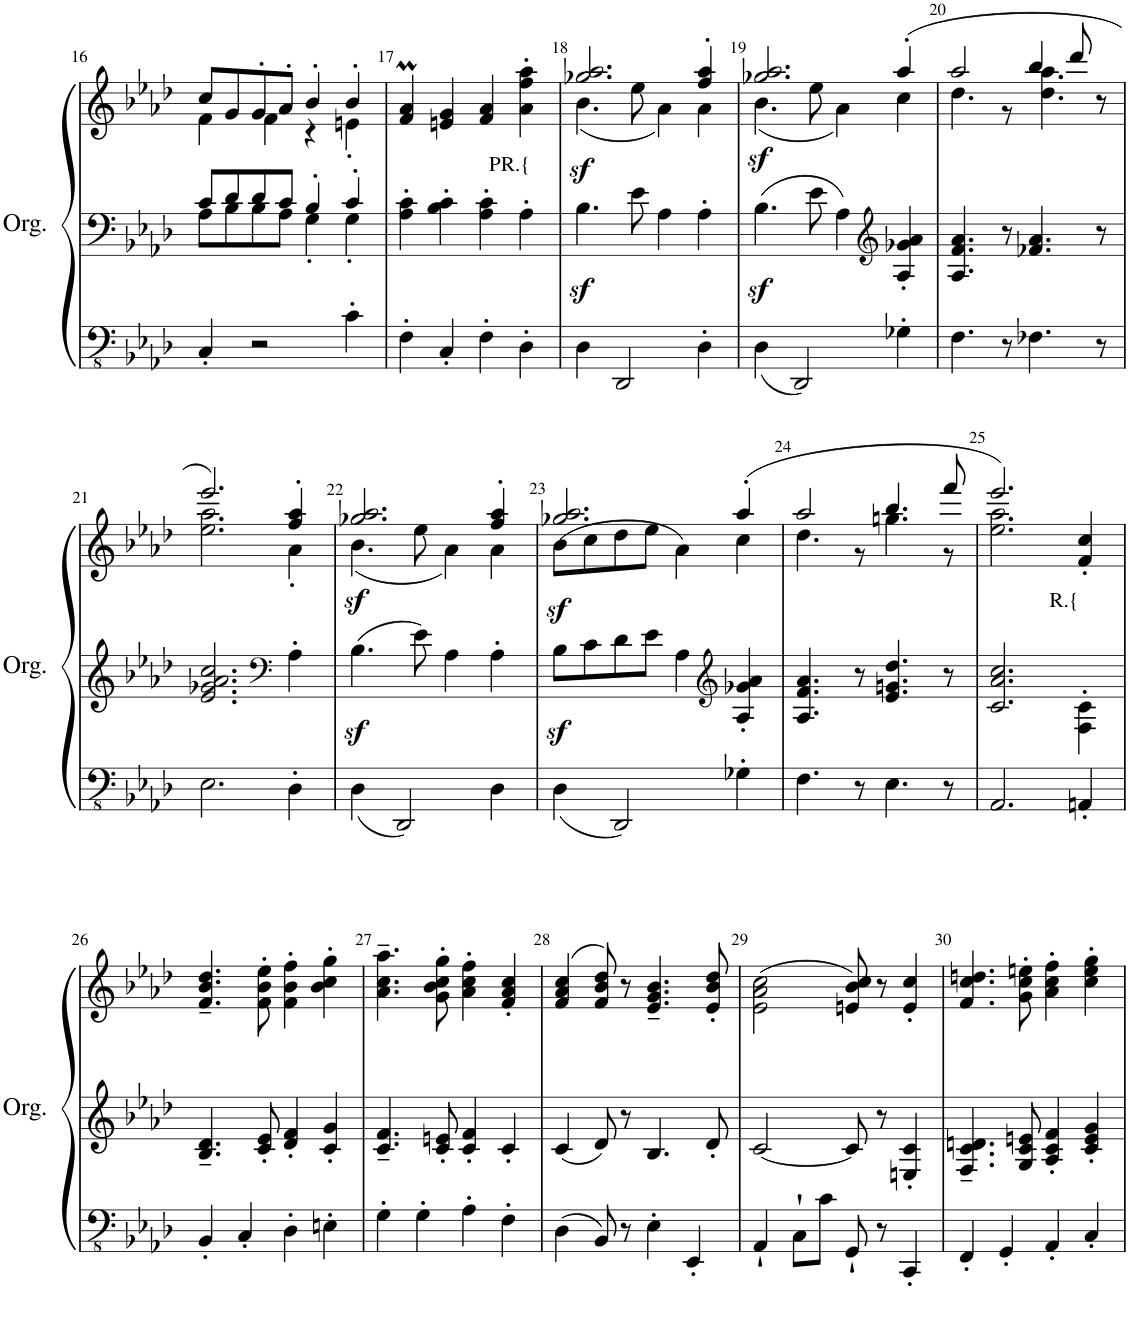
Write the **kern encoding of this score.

**kern	**kern	**kern	**dynam
*part1	*part1	*part1	*part1
*staff3	*staff2	*staff1	*staff1/2/3
*I"Orgue à tuyaux	*	*	*
*I'Org.	*	*	*
!!LO:PB:g=z
*clefFv4	*clefF4	*clefG2	*
*k[b-e-a-d-]	*k[b-e-a-d-]	*k[b-e-a-d-]	*
*M4/4	*M4/4	*M4/4	*
*met(c)	*met(c)	*met(c)	*
=16	=16	=16	=16
*	*^	*^	*
4CC'/	8c/L	8A-\L	8cc/L	4f\	.
.	8d-/	8B-\	8g/	.	.
2r	8d-/	8B-\	8g'/	4f\	.
.	8c/J	8A-\J	8a-'/J	.	.
.	4B-'/	4G'\	4b-'/	4r	.
4C'\	4c'/	4G'\	4b-'/	4en'\	.
*	*v	*v	*	*	*
*	*	*v	*v	*
=17	=17	=17	=17
4FF'\	4A-\' 4c\'	4f/M 4a-/M	.
4CC'/	4B-\' 4c\'	4en/ 4g/	.
4FF'\	4A-\' 4c\'	4f/ 4a-/	.
!	!	!LO:TX:b:t=PR.{	!
4DD-'\	4A-'\	4a-\' 4ff\' 4aa-\'	.
=18	=18	=18	=18
*	*	*^	*
!	!	!	!	!LO:DY:b
4DD-\	4.B-z<\	2.gg-X/ 2.aa-/	(4.b-\	sf
2DDD-/	.	.	.	.
.	8e-\	.	8ee-\	.
.	4A-\	.	4a-\)	.
4DD-'\	4A-'\	4ff/' 4aa-/'	4a-\	.
=19	=19	=19	=19	=19
!	!	!	!	!LO:DY:b
4DD-\	4.B-z<\	2.gg-X/ 2.aa-/	(4.b-\	sf
2DDD-/	.	.	.	.
.	8e-\	.	8ee-\	.
.	4A-\	.	4a-\)	.
*	*clefG2	*	*	*
4GG-X'\	4A-/' 4g-X/' 4a-/'	(4aa-'/	4cc\	.
=20	=20	=20	=20	=20
4.FF\	4.A-/ 4.f/ 4.a-/	2aa-/	4.dd-\	.
8r	8r	.	8r	.
4.FF-X\	4.f-X/ 4.a-/	4bb-/	4.dd-\ 4.aa-\	.
.	.	8ddd-/	.	.
8r	8r	8r	8ryy	.
!!LO:LB:g=z	!!
=21	=21	=21	=21	=21
2.EE-\	2.e-/ 2.g-X/ 2.a-/ 2.cc/	2.eee-/)	2.ee-\ 2.aa-\	.
*	*clefF4	*	*	*
4DD-'\	4A-'\	4ff/' 4aa-/'	4a-'\	.
=22	=22	=22	=22	=22
!	!	!	!	!LO:DY:b
4DD-\	4.B-z<\	2.gg-X/ 2.aa-/	(4.b-\	sf
2DDD-/	.	.	.	.
.	8e-\	.	8ee-\	.
.	4A-\	.	4a-\)	.
4DD-\	4A-'\	4ff/' 4aa-/'	4a-\	.
=23	=23	=23	=23	=23
!	!	!	!	!LO:DY:b
4DD-\	8B-z<\L	2.gg-X/ 2.aa-/	(>8b-\L	sf
.	8c\	.	8cc\	.
2DDD-/	8d-\	.	8dd-\	.
.	8e-\J	.	8ee-\J	.
.	4A-\	.	4a-\)	.
*	*clefG2	*	*	*
4GG-X'\	4A-/' 4g-X/' 4a-/'	(4aa-'/	4cc\	.
=24	=24	=24	=24	=24
4.FF\	4.A-/ 4.f/ 4.a-/	2aa-/	4.dd-\	.
8r	8r	.	8r	.
4.EE-\	4.e-/ 4.gn/ 4.dd-/	4.bb-/	4.ggn\	.
8r	8r	8fff/	8r	.
=25	=25	=25	=25	=25
2.AAA-/	2.c/ 2.a-/ 2.cc/	2.eee-/)	2.ee-\ 2.aa-\	.
!	!	!LO:TX:b:t=R.{	!	!
4AAAn'/	4F\' 4c\'	4f/' 4cc/'	4ryy	.
*	*	*v	*v	*
!!LO:LB:g=z
=26	=26	=26	=26
4BBB-'/	4.B-/~ 4.d-/~	4.f/~ 4.b-/~ 4.dd-/~	.
4CC'/	.	.	.
.	8c/' 8e-/'	8f\' 8b-\' 8ee-\'	.
4DD-'\	4d-/' 4f/'	4f\' 4b-\' 4ff\'	.
4EEn'\	4c/' 4g/'	4b-\' 4cc\' 4gg\'	.
=27	=27	=27	=27
4GG'\	4.c/~ 4.f/~	4.a-\~ 4.cc\~ 4.aa-\~	.
4GG'\	.	.	.
.	8c/' 8en/'	8g\' 8b-\' 8cc\' 8gg\'	.
4AA-'\	4c/' 4f/'	4a-\' 4cc\' 4ff\'	.
4FF'\	4c'/	4f/' 4a-/' 4cc/'	.
=28	=28	=28	=28
4DD-\	4c/	(>4f/ 4a-/ 4cc/	.
8BBB-/	8d-/	8f/ 8b-/ 8dd-/)	.
8r	8r	8r	.
4EE-'\	4.B-/	4.e-/~ 4.g/~ 4.b-/~	.
4EEE-'/	.	.	.
.	8d-'/	8e-/' 8b-/' 8dd-/'	.
=29	=29	=29	=29
4AAA-`/	[2c/	(2e-\ 2a-\ 2cc\	.
8CC`\L	.	.	.
8C\J	.	.	.
8GGG`/	8c/]	8en/ 8b-/ 8cc/)	.
8r	8r	8r	.
4CCC'/	4En/' 4c/'	4e/' 4cc/'	.
=30	=30	=30	=30
4FFF'/	4.F/~ 4.c/~ 4.dn/~	4.f/ 4.cc/ 4.ddn/	.
4GGG'/	.	.	.
.	8G/ 8c/ 8en/	8g\' 8cc\' 8een\'	.
4AAA-'/	4A-/' 4c/' 4f/'	4a-\' 4cc\' 4ff\'	.
4CC'/	4c/' 4e/' 4g/'	4cc\' 4ee\' 4gg\'	.
=	=	=	=
*-	*-	*-	*-
